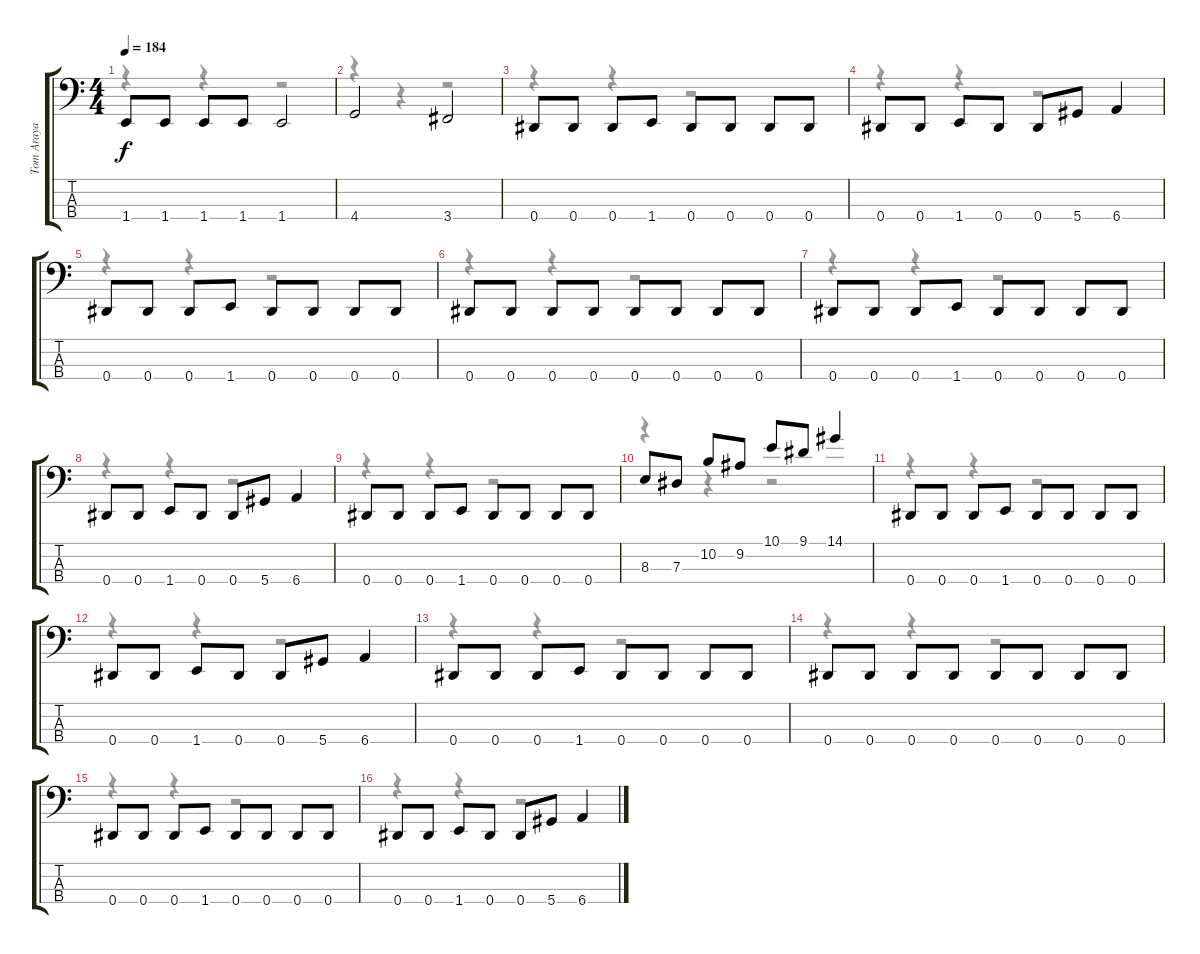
\track ("Tom Araya" "Tom Araya") {instrument electricbasspick}
\staff {score tabs}
\tuning (Gb2 Db2 Ab1 Eb1) {hide}
\voice
\ts (4 4)
\tempo 184
\clef f4
\ks c
1.4.8{dy f} 1.4.8 1.4.8 1.4.8 1.4.2 |
4.4.2 3.4.2 |
0.4.8 0.4.8 0.4.8 1.4.8 0.4.8 0.4.8 0.4.8 0.4.8 |
0.4.8 0.4.8 1.4.8 0.4.8 0.4.8 5.4.8 6.4.4 |
0.4.8 0.4.8 0.4.8 1.4.8 0.4.8 0.4.8 0.4.8 0.4.8 |
0.4.8 0.4.8 0.4.8 0.4.8 0.4.8 0.4.8 0.4.8 0.4.8 |
0.4.8 0.4.8 0.4.8 1.4.8 0.4.8 0.4.8 0.4.8 0.4.8 |
0.4.8 0.4.8 1.4.8 0.4.8 0.4.8 5.4.8 6.4.4 |
0.4.8 0.4.8 0.4.8 1.4.8 0.4.8 0.4.8 0.4.8 0.4.8 |
8.3.8 7.3.8 10.2.8 9.2.8 10.1.8 9.1.8 14.1.4 |
0.4.8 0.4.8 0.4.8 1.4.8 0.4.8 0.4.8 0.4.8 0.4.8 |
0.4.8 0.4.8 1.4.8 0.4.8 0.4.8 5.4.8 6.4.4 |
0.4.8 0.4.8 0.4.8 1.4.8 0.4.8 0.4.8 0.4.8 0.4.8 |
0.4.8 0.4.8 0.4.8 0.4.8 0.4.8 0.4.8 0.4.8 0.4.8 |
0.4.8 0.4.8 0.4.8 1.4.8 0.4.8 0.4.8 0.4.8 0.4.8 |
0.4.8 0.4.8 1.4.8 0.4.8 0.4.8 5.4.8 6.4.4
\voice
\clef f4
\ottava regular
\simile none
\ks c
r.4{dy f} r.4 r.2 |
r.4 r.4 r.2 |
r.4 r.4 r.2 |
r.4 r.4 r.2 |
r.4 r.4 r.2 |
r.4 r.4 r.2 |
r.4 r.4 r.2 |
r.4 r.4 r.2 |
r.4 r.4 r.2 |
r.4 r.4 r.2 |
r.4 r.4 r.2 |
r.4 r.4 r.2 |
r.4 r.4 r.2 |
r.4 r.4 r.2 |
r.4 r.4 r.2 |
r.4 r.4 r.2
